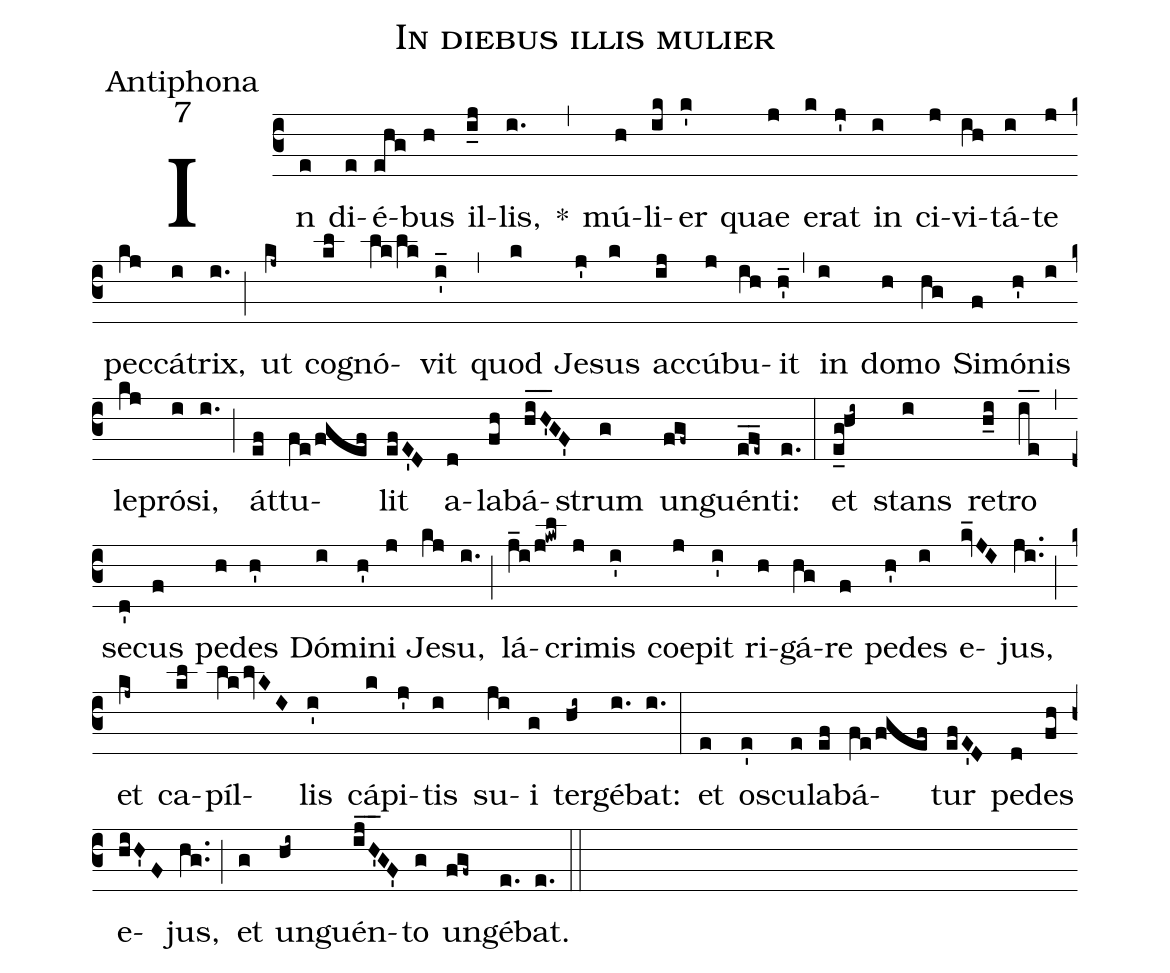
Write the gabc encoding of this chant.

name:In diebus illis mulier;
office-part:Antiphona;
mode:7;
%%
(c3) In(e) di(e)é(ehg)bus(h) il(i_j)lis,(i.) *(,) mú(h)li(ik)er(k') quae(j) e(k)rat(j') in(i) ci(j)vi(ih)tá(i)te(j) pec(kj)cá(i)trix,(i.) (;) ut(kj~) co(kl)gnó(lk/lk)vit(i'_) (,) quod(k) Je(j')sus(k) ac(ij)cú(j)bu(ih)it(h'_) (,) in(i) do(h)mo(hg) Si(f)mó(h')nis(i) le(kj)pró(i)si,(i.) (;) át(ef)tu(fe/fgef)lit(efE'D) a(d)la(fh)bá(hi_H'_GF')strum(g) un(fgf~)guén(e_f_e~)ti:(e.) (:) et(e_g!hi~) stans(i) re(h_i)tro(i_e_) (,) se(d')cus(f) pe(h)des(h') Dó(i)mi(h')ni(j) Je(kj)su,(i.) (;) lá(j_i/j!kwl)cri(j)mis(i') coe(j)pit(i') ri(h)gá(hg)re(f) pe(h')des(i) e(kv_JI)jus,(ji..) (;) et(kj~) ca(kl)píl(lk/lvKI)lis(i') cá(k)pi(j')tis(i) su(ji)i(g) ter(hi~)gé(i.)bat:(i.) (:) et(e) o(e')scu(e)la(ef)bá(fe/fgef)tur(efE'D) pe(d)des(fh) e(hiH'F)jus,(hg..) (;) et(g) un(hi~)guén(ij_H'_GF')to(g) un(fgf~)gé(e.)bat.(e.) (::)
